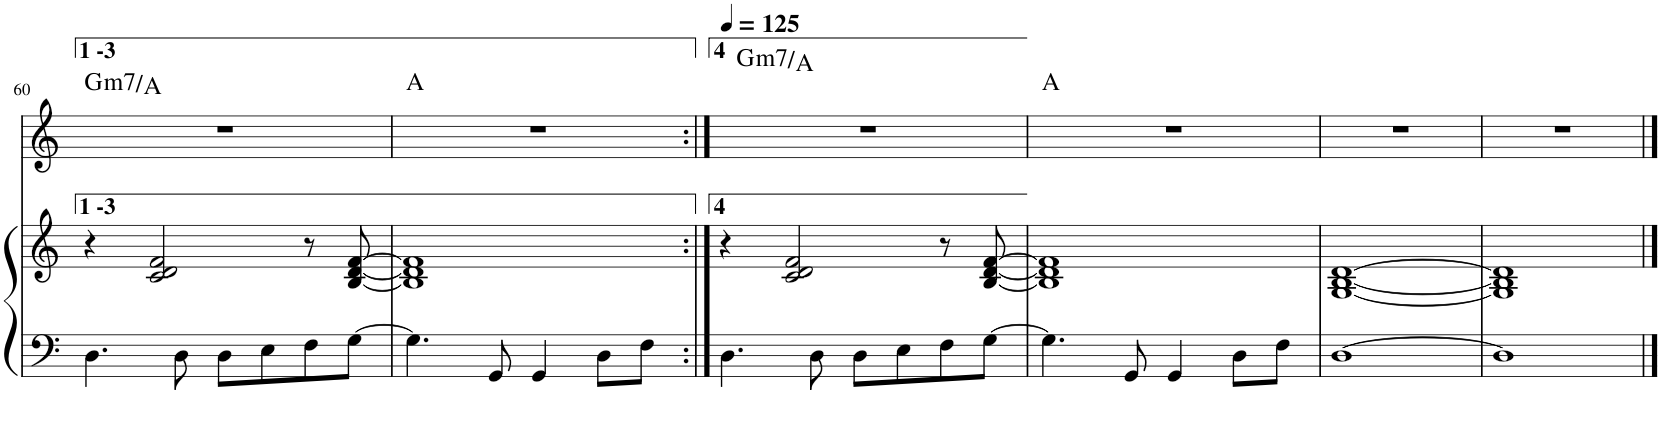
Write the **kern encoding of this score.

**kern	**kern	**kern	**harte
*part2	*part2	*part1	*part1
*staff3	*staff2	*staff1	*
*I"Piano	*	*I"Voice	*
*I'Pno	*	*I'V	*
!!LO:PB:g=z
*clefF4	*clefG2	*clefG2	*
*k[]	*k[]	*k[]	*
*M4/4	*M4/4	*M4/4	*
=60	=60	=60	=60
!	!	!	!LO:H:kt=m7
4.D\	4r	1r	G:min7/2
.	2c/ 2d/ 2f/	.	.
8D\	.	.	.
8D\L	.	.	.
8E\	.	.	.
8F\	8r	.	.
[8G\J	[8B/ [8d/ [8f/	.	.
=61	=61	=61	=61
4.G\]	1B] 1d] 1f]	1r	A:maj
8GG/	.	.	.
4GG/	.	.	.
8D\L	.	.	.
8F\J	.	.	.
=62:|!	=62:|!	=62:|!	=62:|!
*	*	*MM125	*
!	!	!	!LO:H:kt=m7
4.D\	4r	1r	G:min7/2
.	2c/ 2d/ 2f/	.	.
8D\	.	.	.
8D\L	.	.	.
8E\	.	.	.
8F\	8r	.	.
[8G\J	[8B/ [8d/ [8f/	.	.
=63	=63	=63	=63
4.G\]	1B] 1d] 1f]	1r	A:maj
8GG/	.	.	.
4GG/	.	.	.
8D\L	.	.	.
8F\J	.	.	.
=64	=64	=64	=64
[1D	[1G [1B [1d	1r	.
=65	=65	=65	=65
1D]	1G] 1B] 1d]	1r	.
==	==	==	==
*-	*-	*-	*-
